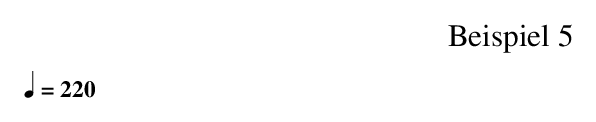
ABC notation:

X:1
T: Beispiel 5
M: 4/4
L: 1/4
Q: 1/4=220
K: C, clef=bass
|\"_1\"_A,\"_4\"G,\"_3\"_G,\"_2\"F,|\"_1\"E,\"_3\"_E,\"_2\"D,\"_1\"_D,|\"etc\"D,
